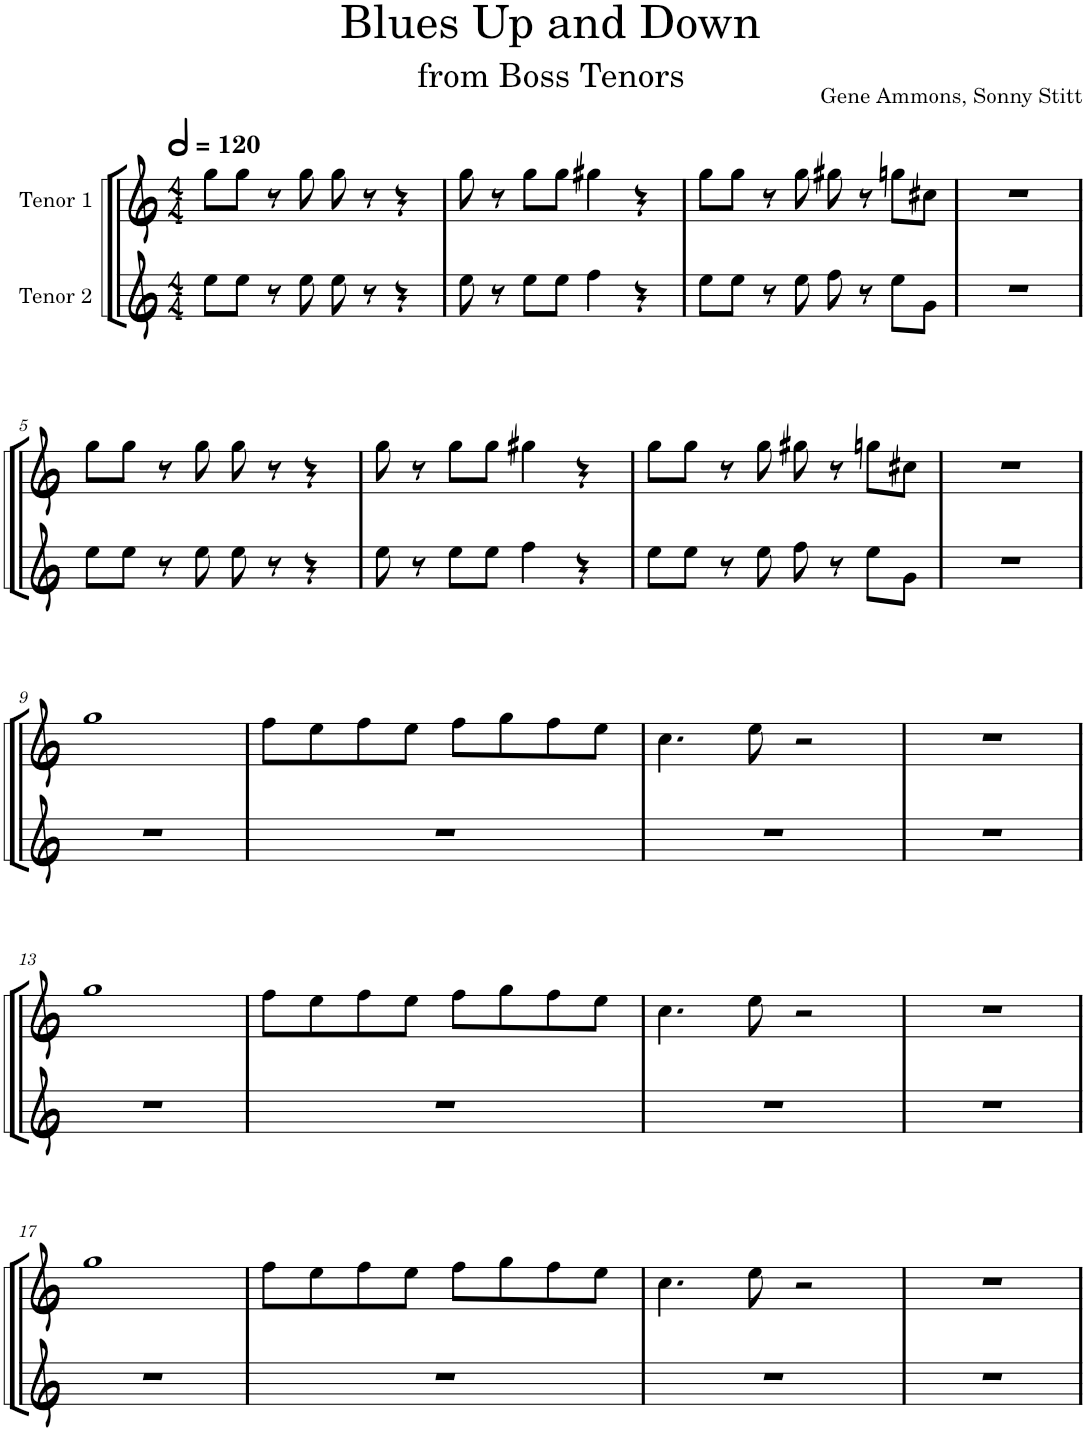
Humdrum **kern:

**kern	**kern
*part2	*part1
*staff2	*staff1
*I"Tenor 2	*I"Tenor 1
*clefG2	*clefG2
*Trd8c14	*Trd8c14
*k[]	*k[]
*M4/4	*M4/4
*MM240	*MM240
=1	=1
8ee\L	8gg\L
8ee\J	8gg\J
8r	8r
8ee\	8gg\
8ee\	8gg\
8r	8r
4r	4r
=2	=2
8ee\	8gg\
8r	8r
8ee\L	8gg\L
8ee\J	8gg\J
4ff\	4gg#X\
4r	4r
=3	=3
8ee\L	8gg\L
8ee\J	8gg\J
8r	8r
8ee\	8gg\
8ff\	8gg#X\
8r	8r
8ee\L	8ggn\L
8g\J	8cc#X\J
=4	=4
1r	1r
!!LO:LB:g=z
=5	=5
8ee\L	8gg\L
8ee\J	8gg\J
8r	8r
8ee\	8gg\
8ee\	8gg\
8r	8r
4r	4r
=6	=6
8ee\	8gg\
8r	8r
8ee\L	8gg\L
8ee\J	8gg\J
4ff\	4gg#X\
4r	4r
=7	=7
8ee\L	8gg\L
8ee\J	8gg\J
8r	8r
8ee\	8gg\
8ff\	8gg#X\
8r	8r
8ee\L	8ggn\L
8g\J	8cc#X\J
=8	=8
1r	1r
!!LO:LB:g=z
=9	=9
1r	1gg
=10	=10
1r	8ff\L
.	8ee\
.	8ff\
.	8ee\J
.	8ff\L
.	8gg\
.	8ff\
.	8ee\J
=11	=11
1r	4.cc\
.	8ee\
.	2r
=12	=12
1r	1r
!!LO:LB:g=z
=13	=13
1r	1gg
=14	=14
1r	8ff\L
.	8ee\
.	8ff\
.	8ee\J
.	8ff\L
.	8gg\
.	8ff\
.	8ee\J
=15	=15
1r	4.cc\
.	8ee\
.	2r
=16	=16
1r	1r
!!LO:LB:g=z
=17	=17
1r	1gg
=18	=18
1r	8ff\L
.	8ee\
.	8ff\
.	8ee\J
.	8ff\L
.	8gg\
.	8ff\
.	8ee\J
=19	=19
1r	4.cc\
.	8ee\
.	2r
=20	=20
1r	1r
=	=
*-	*-
